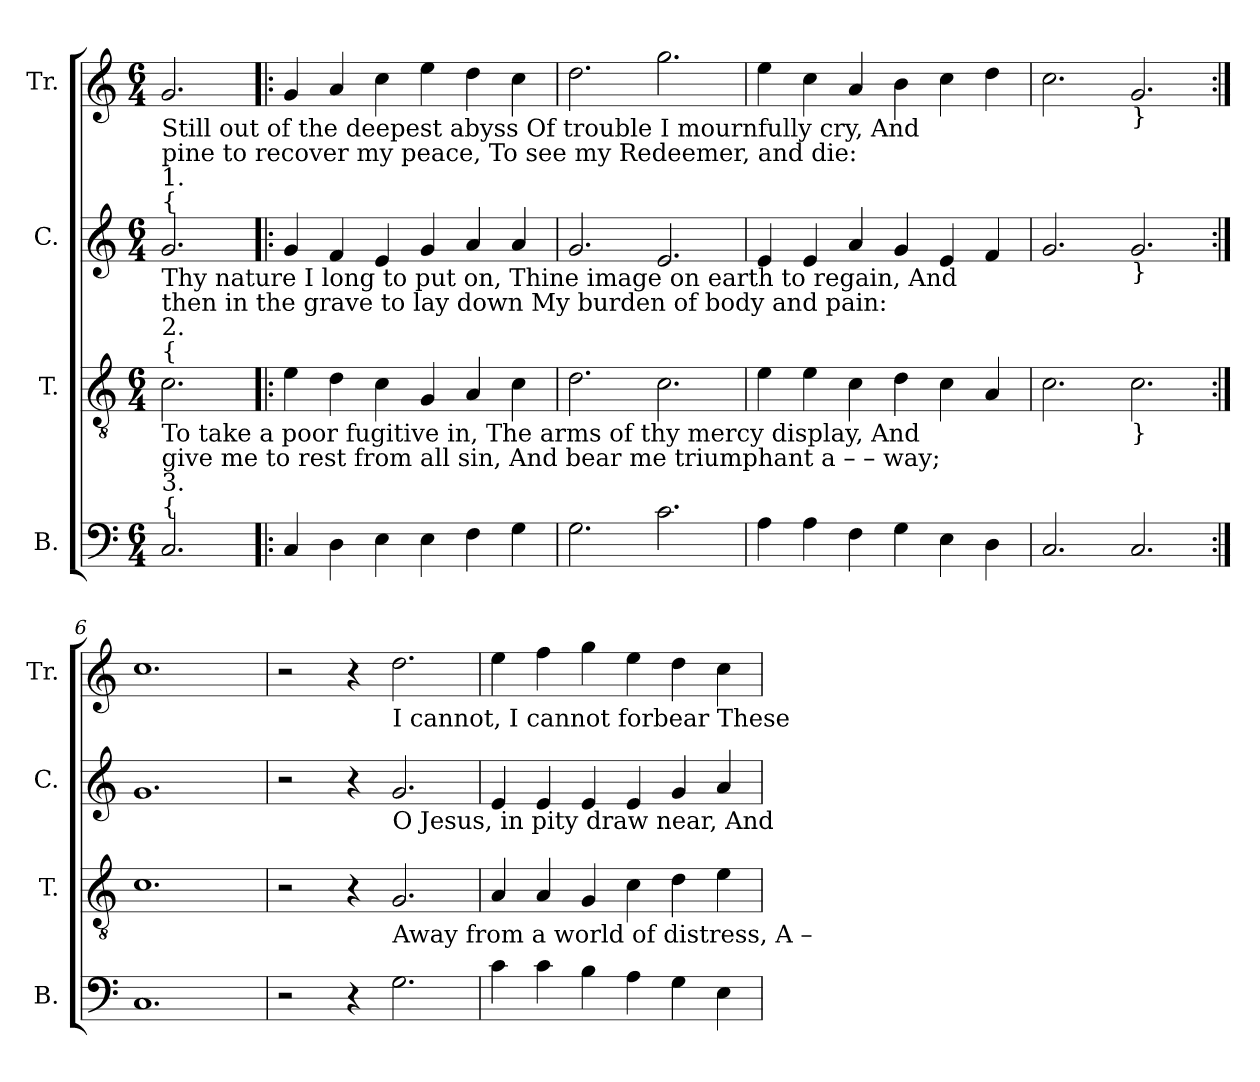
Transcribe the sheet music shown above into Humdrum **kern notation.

**kern	**kern	**kern	**kern
*part4	*part3	*part2	*part1
*staff4	*staff3	*staff2	*staff1
*I"B.	*I"T.	*I"C.	*I"Tr.
*I'B.	*I'T.	*I'C.	*I'Tr.
*clefF4	*clefGv2	*clefG2	*clefG2
*k[]	*k[]	*k[]	*k[]
*M6/4	*M6/4	*M6/4	*M6/4
*MM160	*MM160	*MM160	*MM160
=1	=1	=1	=1
!	!	!	!LO:TX:b:t=Still out of the deepest abyss   Of  trouble I mournfully  cry,   And
!	!	!	!LO:TX:b:t=pine to recover my peace,  To   see  my Redeemer, and              die&colon;
!	!	!	!LO:TX:b:t=1.
!	!	!	!LO:TX:b:t={
!	!	!LO:TX:b:t=Thy nature  I   long to put  on,  Thine image on earth to regain, And	!
!	!	!LO:TX:b:t=then in the grave to lay down  My  burden  of  body  and          pain&colon;	!
!	!	!LO:TX:b:t=2.	!
!	!	!LO:TX:b:t={	!
!	!LO:TX:b:t=To  take  a  poor  fugitive  in,  The arms of thy mercy display,  And	!	!
!	!LO:TX:b:t=give me to rest from all sin,  And bear me triumphant a   –   –    way;	!	!
!	!LO:TX:b:t=3.	!	!
!	!LO:TX:b:t={	!	!
2.C/	2.c\	2.g/	2.g/
=2!|:	=2!|:	=2!|:	=2!|:
4C/	4e\	4g/	4g/
4D\	4d\	4f/	4a/
4E\	4c\	4e/	4cc\
4E\	4G/	4g/	4ee\
4F\	4A/	4a/	4dd\
4G\	4c\	4a/	4cc\
=3	=3	=3	=3
2.G\	2.d\	2.g/	2.dd\
2.c\	2.c\	2.e/	2.gg\
=4	=4	=4	=4
4A\	4e\	4e/	4ee\
4A\	4e\	4e/	4cc\
4F\	4c\	4a/	4a/
4G\	4d\	4g/	4b\
4E\	4c\	4e/	4cc\
4D\	4A/	4f/	4dd\
=5	=5	=5	=5
2.C/	2.c\	2.g/	2.cc\
!	!	!	!LO:TX:b:t=}
!	!	!LO:TX:b:t=}	!
!	!LO:TX:b:t=}	!	!
2.C/	2.c\	2.g/	2.g/
=6:|!	=6:|!	=6:|!	=6:|!
1.C	1.c	1.g	1.cc
=7	=7	=7	=7
2r	2r	2r	2r
4r	4r	4r	4r
!	!	!	!LO:TX:b:t=I      cannot, I cannot  forbear  These
!	!	!LO:TX:b:t=O    Jesus,  in  pity  draw  near,  And	!
!	!LO:TX:b:t=Away from a  world  of distress,  A –	!	!
2.G\	2.G/	2.g/	2.dd\
=8	=8	=8	=8
4c\	4A/	4e/	4ee\
4c\	4A/	4e/	4ff\
4B\	4G/	4e/	4gg\
4A\	4c\	4e/	4ee\
4G\	4d\	4g/	4dd\
4E\	4e\	4a/	4cc\
=	=	=	=
*-	*-	*-	*-
